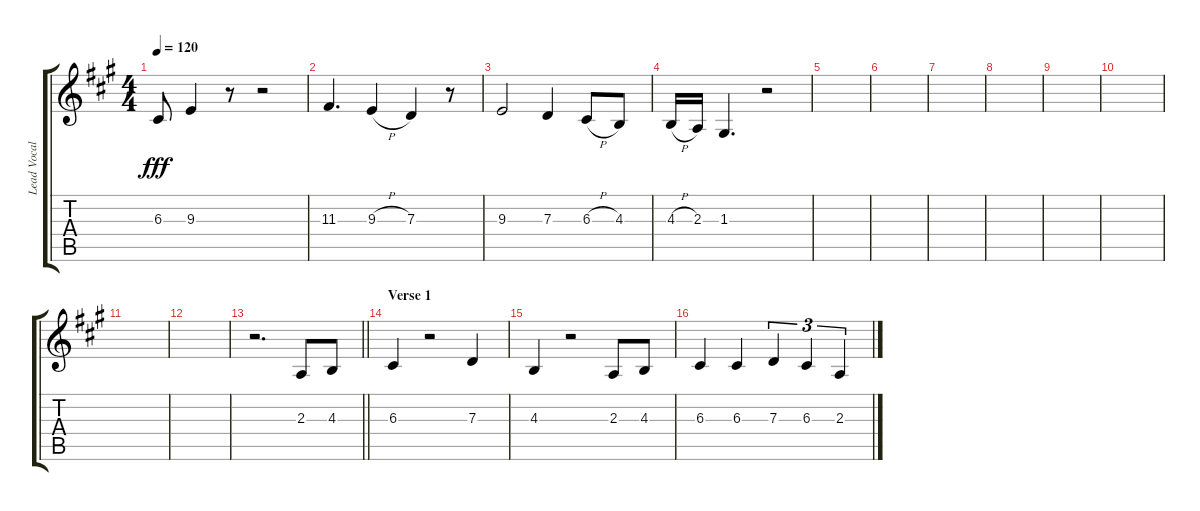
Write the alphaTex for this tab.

\track ("Lead Vocals" "Lead Vocal") {instrument lead2sawtooth}
\staff {score tabs}
\tuning (E4 B3 G3 D3 A2 E2) {hide}
\ts (4 4)
\tempo 120
\clef g2
\ks a
6.3{t}.8{dy fff} 9.3.4 r.8 r.2 |
11.3.4{d} 9.3{h}.4 7.3.4 r.8 |
9.3.2 7.3.4 6.3{h}.8 4.3.8 |
4.3{h}.16 2.3.16 1.3.4{d} r.2 |
|
|
|
|
|
|
|
|
\barLineRight lightlight
r.2{d} 2.3.8 4.3.8 |
\section ("" "Verse 1")
6.3.4 r.2 7.3.4 |
4.3.4 r.2 2.3.8 4.3.8 |
6.3.4 6.3.4 7.3.4{tu (3 2)} 6.3.4{tu (3 2)} 2.3.4{tu (3 2)}
